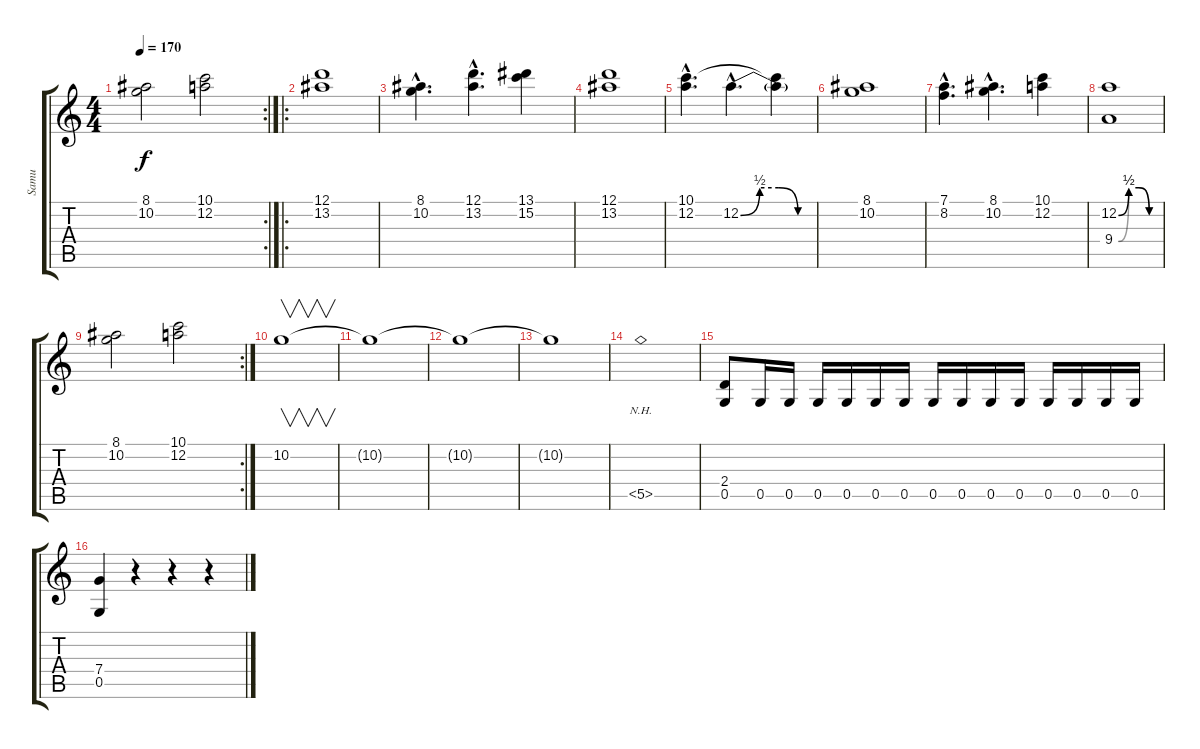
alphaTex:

\track ("Samu" "Samu") {instrument distortionguitar}
\staff {score tabs}
\tuning (D4 A3 F3 C3 G2 D2) {hide}
\rc 2
\ts (4 4)
\tempo 170
\clef g2
\ks c
(8.1 10.2).2{dy f} (10.1 12.2).2 |
\ro
(12.1 13.2).1 |
(8.1{hac} 10.2{hac}).4{d} (12.1{hac} 13.2{hac}).4{d} (13.1 15.2).4 |
(12.1 13.2).1 |
(10.1{hac} 12.2{hac}).4{d} 12.2{be (custom 0 0 15 2 30 2 45 0 60 0) hac}.4{d} (10.1{t} 12.2{t}).4 |
(8.1 10.2).1 |
(7.1{hac} 8.2{hac}).4{d} (8.1{hac} 10.2{hac}).4{d} (10.1 12.2).4 |
(12.2{be (custom 0 0 15 2 30 2 45 0 60 0)} 9.4{be (custom 0 0 15 2 30 2 45 0 60 0)}).1 |
\rc 2
(8.1 10.2).2 (10.1 12.2).2 |
10.2.1{v} |
10.2{t}.1 |
10.2{t}.1 |
10.2{t}.1 |
5.5{nh}.1 |
(2.4 0.5).8 0.5.16 0.5.16 0.5.16 0.5.16 0.5.16 0.5.16 0.5.16 0.5.16 0.5.16 0.5.16 0.5.16 0.5.16 0.5.16 0.5.16 |
(7.4 0.5).4 r.4 r.4 r.4
